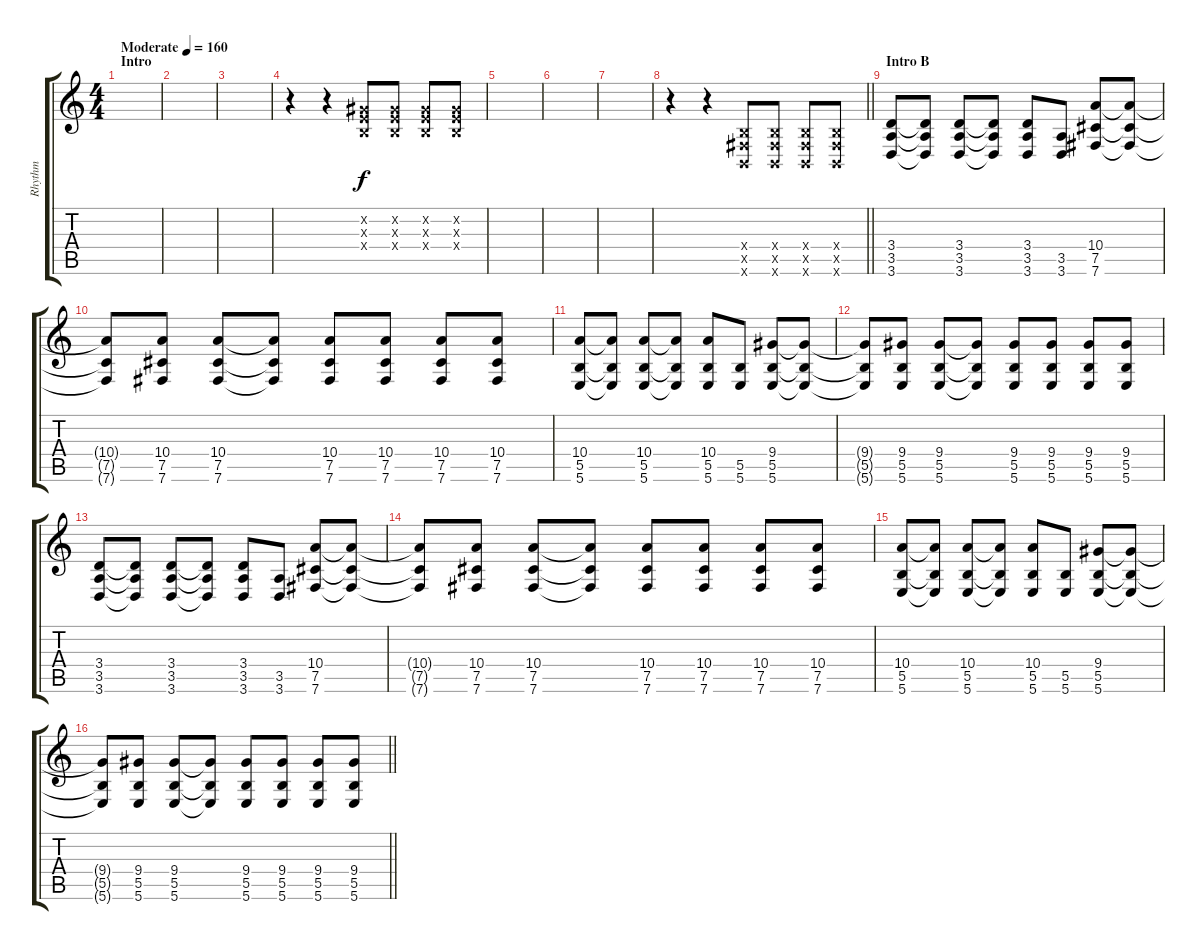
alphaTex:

\track ("Rhythm" "Rhythm") {instrument distortionguitar}
\staff {score tabs}
\tuning (Db4 Ab3 E3 B2 Gb2 B1) {hide}
\ts (4 4)
\section ("" "Intro")
\tempo (160 "Moderate")
\clef g2
\ks c
|
|
|
r.4 r.4 (0.2{x} 0.3{x} 0.4{x}).8 (0.2{x} 0.3{x} 0.4{x}).8 (0.2{x} 0.3{x} 0.4{x}).8 (0.2{x} 0.3{x} 0.4{x}).8 |
|
|
|
\barLineRight lightlight
r.4 r.4 (0.4{x} 0.5{x} 0.6{x}).8 (0.4{x} 0.5{x} 0.6{x}).8 (0.4{x} 0.5{x} 0.6{x}).8 (0.4{x} 0.5{x} 0.6{x}).8 |
\section ("" "Intro B")
(3.4 3.5 3.6).8 (3.4{t} 3.5{t} 3.6{t}).8 (3.4 3.5 3.6).8 (3.4{t} 3.5{t} 3.6{t}).8 (3.4 3.5 3.6).8 (3.5 3.6).8 (10.4 7.5 7.6).8 (10.4{t} 7.5{t} 7.6{t}).8 |
(10.4{t} 7.5{t} 7.6{t}).8 (10.4 7.5 7.6).8 (10.4 7.5 7.6).8 (10.4{t} 7.5{t} 7.6{t}).8 (10.4 7.5 7.6).8 (10.4 7.5 7.6).8 (10.4 7.5 7.6).8 (10.4 7.5 7.6).8 |
(10.4 5.5 5.6).8 (10.4{t} 5.5{t} 5.6{t}).8 (10.4 5.5 5.6).8 (10.4{t} 5.5{t} 5.6{t}).8 (10.4 5.5 5.6).8 (5.5 5.6).8 (9.4 5.5 5.6).8 (9.4{t} 5.5{t} 5.6{t}).8 |
(9.4{t} 5.5{t} 5.6{t}).8 (9.4 5.5 5.6).8 (9.4 5.5 5.6).8 (9.4{t} 5.5{t} 5.6{t}).8 (9.4 5.5 5.6).8 (9.4 5.5 5.6).8 (9.4 5.5 5.6).8 (9.4 5.5 5.6).8 |
(3.4 3.5 3.6).8 (3.4{t} 3.5{t} 3.6{t}).8 (3.4 3.5 3.6).8 (3.4{t} 3.5{t} 3.6{t}).8 (3.4 3.5 3.6).8 (3.5 3.6).8 (10.4 7.5 7.6).8 (10.4{t} 7.5{t} 7.6{t}).8 |
(10.4{t} 7.5{t} 7.6{t}).8 (10.4 7.5 7.6).8 (10.4 7.5 7.6).8 (10.4{t} 7.5{t} 7.6{t}).8 (10.4 7.5 7.6).8 (10.4 7.5 7.6).8 (10.4 7.5 7.6).8 (10.4 7.5 7.6).8 |
(10.4 5.5 5.6).8 (10.4{t} 5.5{t} 5.6{t}).8 (10.4 5.5 5.6).8 (10.4{t} 5.5{t} 5.6{t}).8 (10.4 5.5 5.6).8 (5.5 5.6).8 (9.4 5.5 5.6).8 (9.4{t} 5.5{t} 5.6{t}).8 |
\barLineRight lightlight
(9.4{t} 5.5{t} 5.6{t}).8 (9.4 5.5 5.6).8 (9.4 5.5 5.6).8 (9.4{t} 5.5{t} 5.6{t}).8 (9.4 5.5 5.6).8 (9.4 5.5 5.6).8 (9.4 5.5 5.6).8 (9.4 5.5 5.6).8
